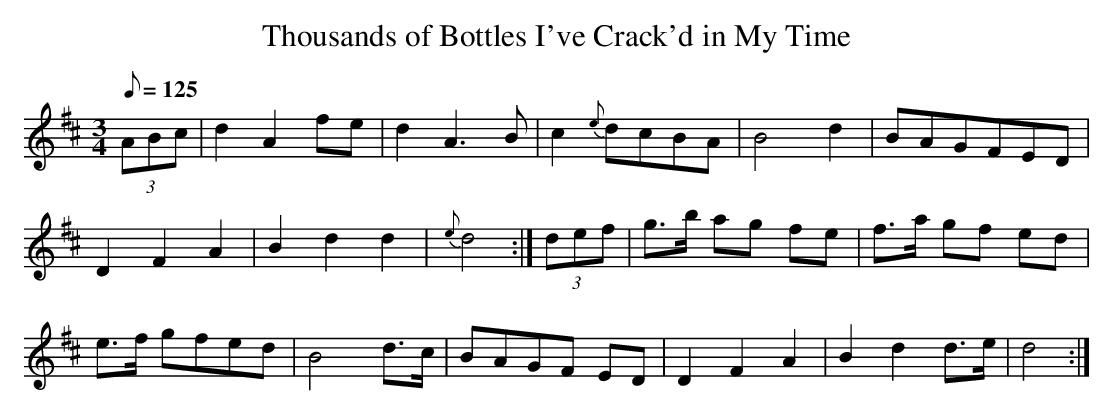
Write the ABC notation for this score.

X:1
T: Thousands of Bottles I've Crack'd in My Time
M: 3/4
L: 1/8
Q: 125
K: D
(3ABc|d2 A2 fe|d2 A3B| c2 {e}dcBA|B4 d2|BAGFED|
D2 F2 A2|B2 d2 d2| {e}d4 :|(3def|g>b ag fe|f>a gf ed|
e>f gfed|B4 d>c|BAGF ED|D2 F2 A2|B2 d2 d>e|d4 :|
